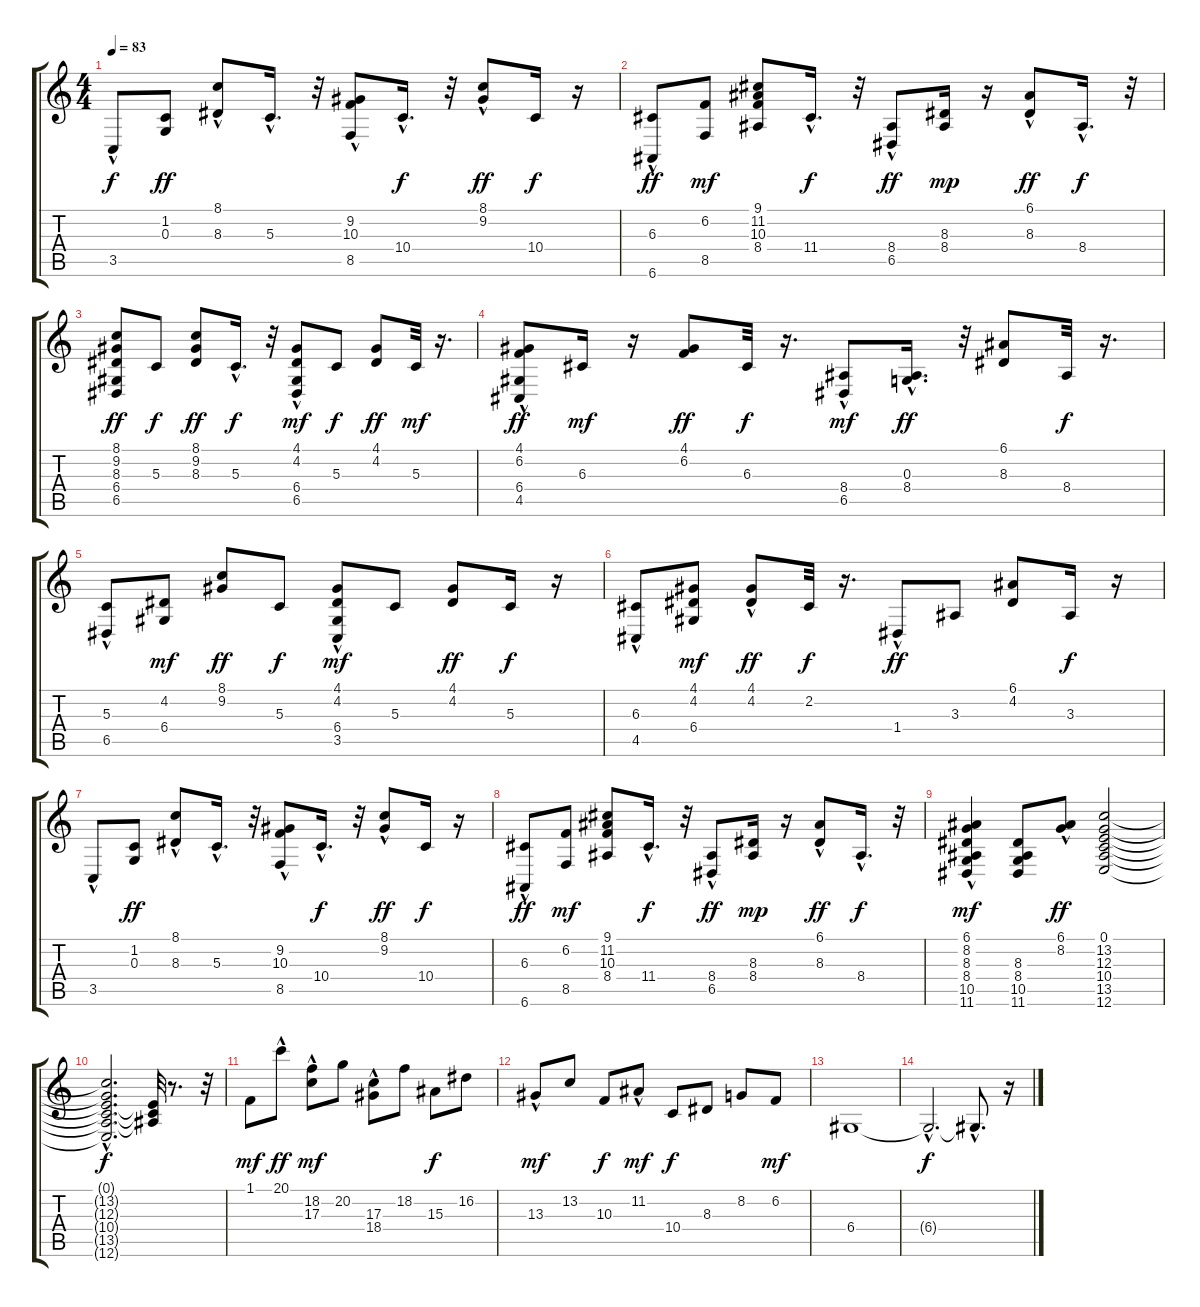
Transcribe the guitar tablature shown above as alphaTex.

\track "" {instrument electricpiano1}
\staff {score tabs}
\tuning (E4 B3 G3 D3 A2 E2) {hide}
\ts (4 4)
\tempo 83
\clef g2
\ks c
3.5{hac}.8{dy f} (1.2 0.3).8{dy ff} (8.1{hac} 8.3).8 5.3{hac}.16{d} r.32 (9.2 10.3 8.5{hac}).8 10.4{hac}.16{d dy f} r.32 (8.1 9.2{hac}).8{dy ff} 10.4.16{dy f} r.16 |
(6.3 6.6{hac}).8{dy ff} (6.2 8.5).8{dy mf} (9.1 11.2 10.3 8.4).8 11.4{hac}.16{d dy f} r.32 (8.4{hac} 6.5).8{dy ff} (8.3 8.4).16{dy mp} r.16 (6.1{hac} 8.3).8{dy ff} 8.4{hac}.16{d dy f} r.32 |
(8.1 9.2 8.3 6.4 6.5).8{dy ff} 5.3.8{dy f} (8.1 9.2 8.3).8{dy ff} 5.3{hac}.16{d dy f} r.32 (4.1 4.2 6.4{hac} 6.5{hac}).8{dy mf} 5.3.8{dy f} (4.1 4.2).8{dy ff} 5.3.32{dy mf} r.16{d} |
(4.1{hac} 6.2{hac} 6.4{hac} 4.5{hac}).8{dy ff} 6.3.16{dy mf} r.16 (4.1 6.2).8{dy ff} 6.3.32{dy f} r.16{d} (8.4 6.5{hac}).8{dy mf} (0.3{hac} 8.4).16{d dy ff} r.32 (6.1 8.3).8 8.4.32{dy f} r.16{d} |
(5.3 6.5{hac}).8 (4.2 6.4).8{dy mf} (8.1 9.2).8{dy ff} 5.3.8{dy f} (4.1 4.2 6.4{hac} 3.5{hac}).8{dy mf} 5.3.8 (4.1 4.2).8{dy ff} 5.3.16{dy f} r.16 |
(6.3 4.5{hac}).8 (4.1 4.2 6.4).8{dy mf} (4.1{hac} 4.2).8{dy ff} 2.2.32{dy f} r.16{d} 1.4{hac}.8{dy ff} 3.3.8 (6.1 4.2).8 3.3.16{dy f} r.16 |
3.5{hac}.8 (1.2 0.3).8{dy ff} (8.1{hac} 8.3).8 5.3{hac}.16{d} r.32 (9.2 10.3 8.5{hac}).8 10.4{hac}.16{d dy f} r.32 (8.1 9.2{hac}).8{dy ff} 10.4.16{dy f} r.16 |
(6.3 6.6{hac}).8{dy ff} (6.2 8.5).8{dy mf} (9.1 11.2 10.3 8.4).8 11.4{hac}.16{d dy f} r.32 (8.4{hac} 6.5).8{dy ff} (8.3 8.4).16{dy mp} r.16 (6.1{hac} 8.3).8{dy ff} 8.4{hac}.16{d dy f} r.32 |
(6.1 8.2 8.3 8.4 10.5 11.6{hac}).4{dy mf} (8.3 8.4 10.5 11.6).8 (6.1 8.2{hac}).8{dy ff} (0.1 13.2 12.3 10.4 13.5 12.6).2 |
(0.1{hac t} 13.2{hac t} 12.3{hac t} 10.4{hac t} 13.5{hac t} 12.6{hac t}).2{d dy f} (0.1{t} 10.4{t} 13.5{t}).32 r.8{d} r.32 |
1.1.8{dy mf} 20.1{hac}.8{dy ff} (18.2 17.3{hac}).8{dy mf} 20.2.8 (17.3{hac} 18.4{hac}).8 18.2.8 15.3.8{dy f} 16.2.8 |
13.3{hac}.8{dy mf} 13.2.8 10.3.8{dy f} 11.2{hac}.8{dy mf} 10.4.8{dy f} 8.3.8 8.2.8 6.2.8{dy mf} |
6.4.1 |
6.4{hac t}.2{d dy f} 6.4{hac t}.8{d} r.16
